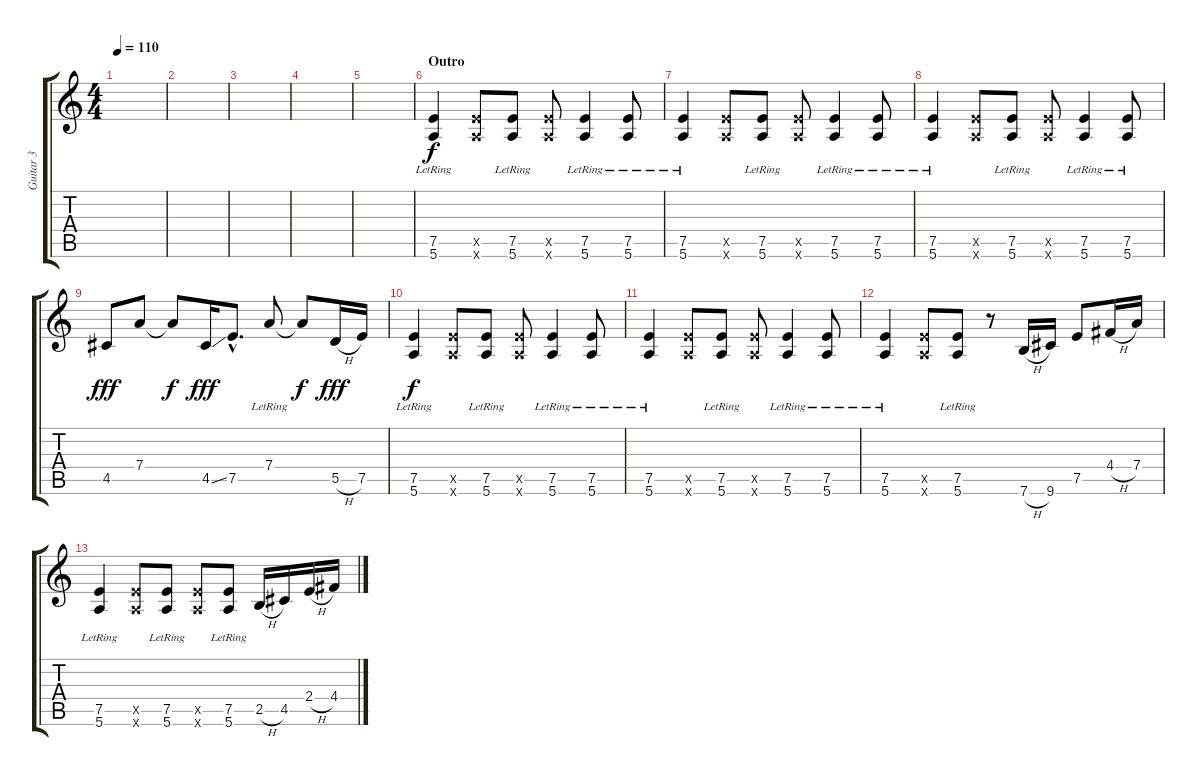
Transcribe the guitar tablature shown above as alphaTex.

\track ("Guitar 3" "Guitar 3") {instrument acousticguitarsteel}
\staff {score tabs}
\tuning (E4 B3 G3 D3 A2 E2) {hide}
\ts (4 4)
\tempo 110
\clef g2
\ks c
|
|
|
|
|
\section ("" "Outro")
(7.5{lr} 5.6{lr}).4{dy f} (7.5{x} 5.6{x}).8 (7.5{lr} 5.6{lr}).8 (7.5{x} 5.6{x}).8 (7.5{lr} 5.6{lr}).4 (7.5{lr} 5.6{lr}).8 |
(7.5{lr} 5.6{lr}).4 (7.5{x} 5.6{x}).8 (7.5{lr} 5.6{lr}).8 (7.5{x} 5.6{x}).8 (7.5{lr} 5.6{lr}).4 (7.5{lr} 5.6{lr}).8 |
(7.5{lr} 5.6{lr}).4 (7.5{x} 5.6{x}).8 (7.5{lr} 5.6{lr}).8 (7.5{x} 5.6{x}).8 (7.5{lr} 5.6{lr}).4 (7.5{lr} 5.6{lr}).8 |
4.5.8{dy fff volume 12} 7.4.8 7.4{t}.8{dy f} 4.5{ss}.16{dy fff} 7.5{hac}.8{d} 7.4{lr}.8 7.4{t}.8{dy f} 5.5{h}.16{dy fff} 7.5.16 |
(7.5{lr} 5.6{lr}).4{dy f volume 6} (7.5{x} 5.6{x}).8 (7.5{lr} 5.6{lr}).8 (7.5{x} 5.6{x}).8 (7.5{lr} 5.6{lr}).4 (7.5{lr} 5.6{lr}).8 |
(7.5{lr} 5.6{lr}).4 (7.5{x} 5.6{x}).8 (7.5{lr} 5.6{lr}).8 (7.5{x} 5.6{x}).8 (7.5{lr} 5.6{lr}).4 (7.5{lr} 5.6{lr}).8 |
(7.5{lr} 5.6{lr}).4 (7.5{x} 5.6{x}).8 (7.5{lr} 5.6{lr}).8 r.8 7.6{h}.16{volume 12} 9.6.16 7.5.8 4.4{h}.16 7.4.16 |
(7.5{lr} 5.6{lr}).4{volume 6} (7.5{x} 5.6{x}).8 (7.5{lr} 5.6{lr}).8 (7.5{x} 5.6{x}).8 (7.5{lr} 5.6).8 2.5{h}.16{volume 12} 4.5.16 2.4{h}.16 4.4.16
